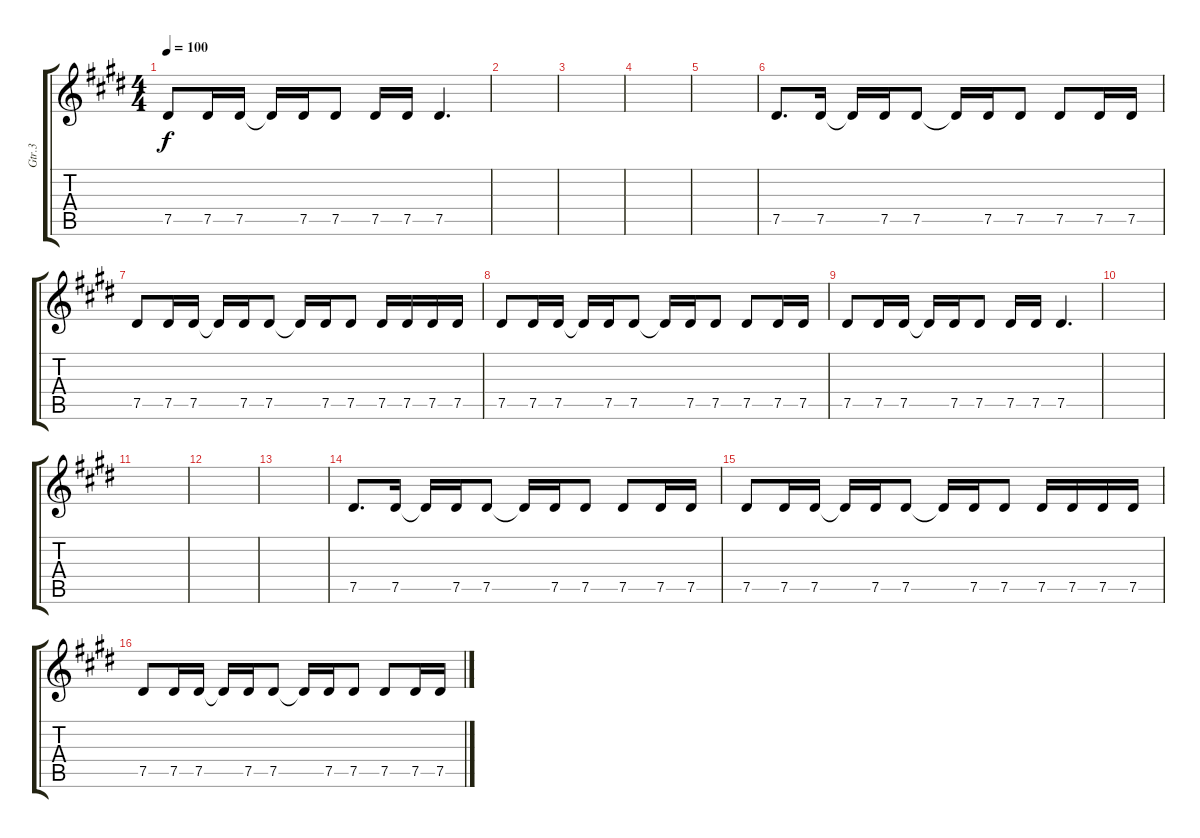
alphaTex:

\track ("Gtr.3" "Gtr.3") {instrument acousticguitarsteel}
\staff {score tabs}
\tuning (Eb4 Bb3 Gb3 Db3 Ab2 Eb2) {hide}
\ts (4 4)
\tempo 100
\clef g2
\ks e
7.5.8{dy f} 7.5.16 7.5.16 7.5{t}.16 7.5.16 7.5.8 7.5.16 7.5.16 7.5.4{d} |
|
|
|
|
7.5.8{d} 7.5.16 7.5{t}.16 7.5.16 7.5.8 7.5{t}.16 7.5.16 7.5.8 7.5.8 7.5.16 7.5.16 |
7.5.8 7.5.16 7.5.16 7.5{t}.16 7.5.16 7.5.8 7.5{t}.16 7.5.16 7.5.8 7.5.16 7.5.16 7.5.16 7.5.16 |
7.5.8 7.5.16 7.5.16 7.5{t}.16 7.5.16 7.5.8 7.5{t}.16 7.5.16 7.5.8 7.5.8 7.5.16 7.5.16 |
7.5.8 7.5.16 7.5.16 7.5{t}.16 7.5.16 7.5.8 7.5.16 7.5.16 7.5.4{d} |
|
|
|
|
7.5.8{d} 7.5.16 7.5{t}.16 7.5.16 7.5.8 7.5{t}.16 7.5.16 7.5.8 7.5.8 7.5.16 7.5.16 |
7.5.8 7.5.16 7.5.16 7.5{t}.16 7.5.16 7.5.8 7.5{t}.16 7.5.16 7.5.8 7.5.16 7.5.16 7.5.16 7.5.16 |
7.5.8 7.5.16 7.5.16 7.5{t}.16 7.5.16 7.5.8 7.5{t}.16 7.5.16 7.5.8 7.5.8 7.5.16 7.5.16
